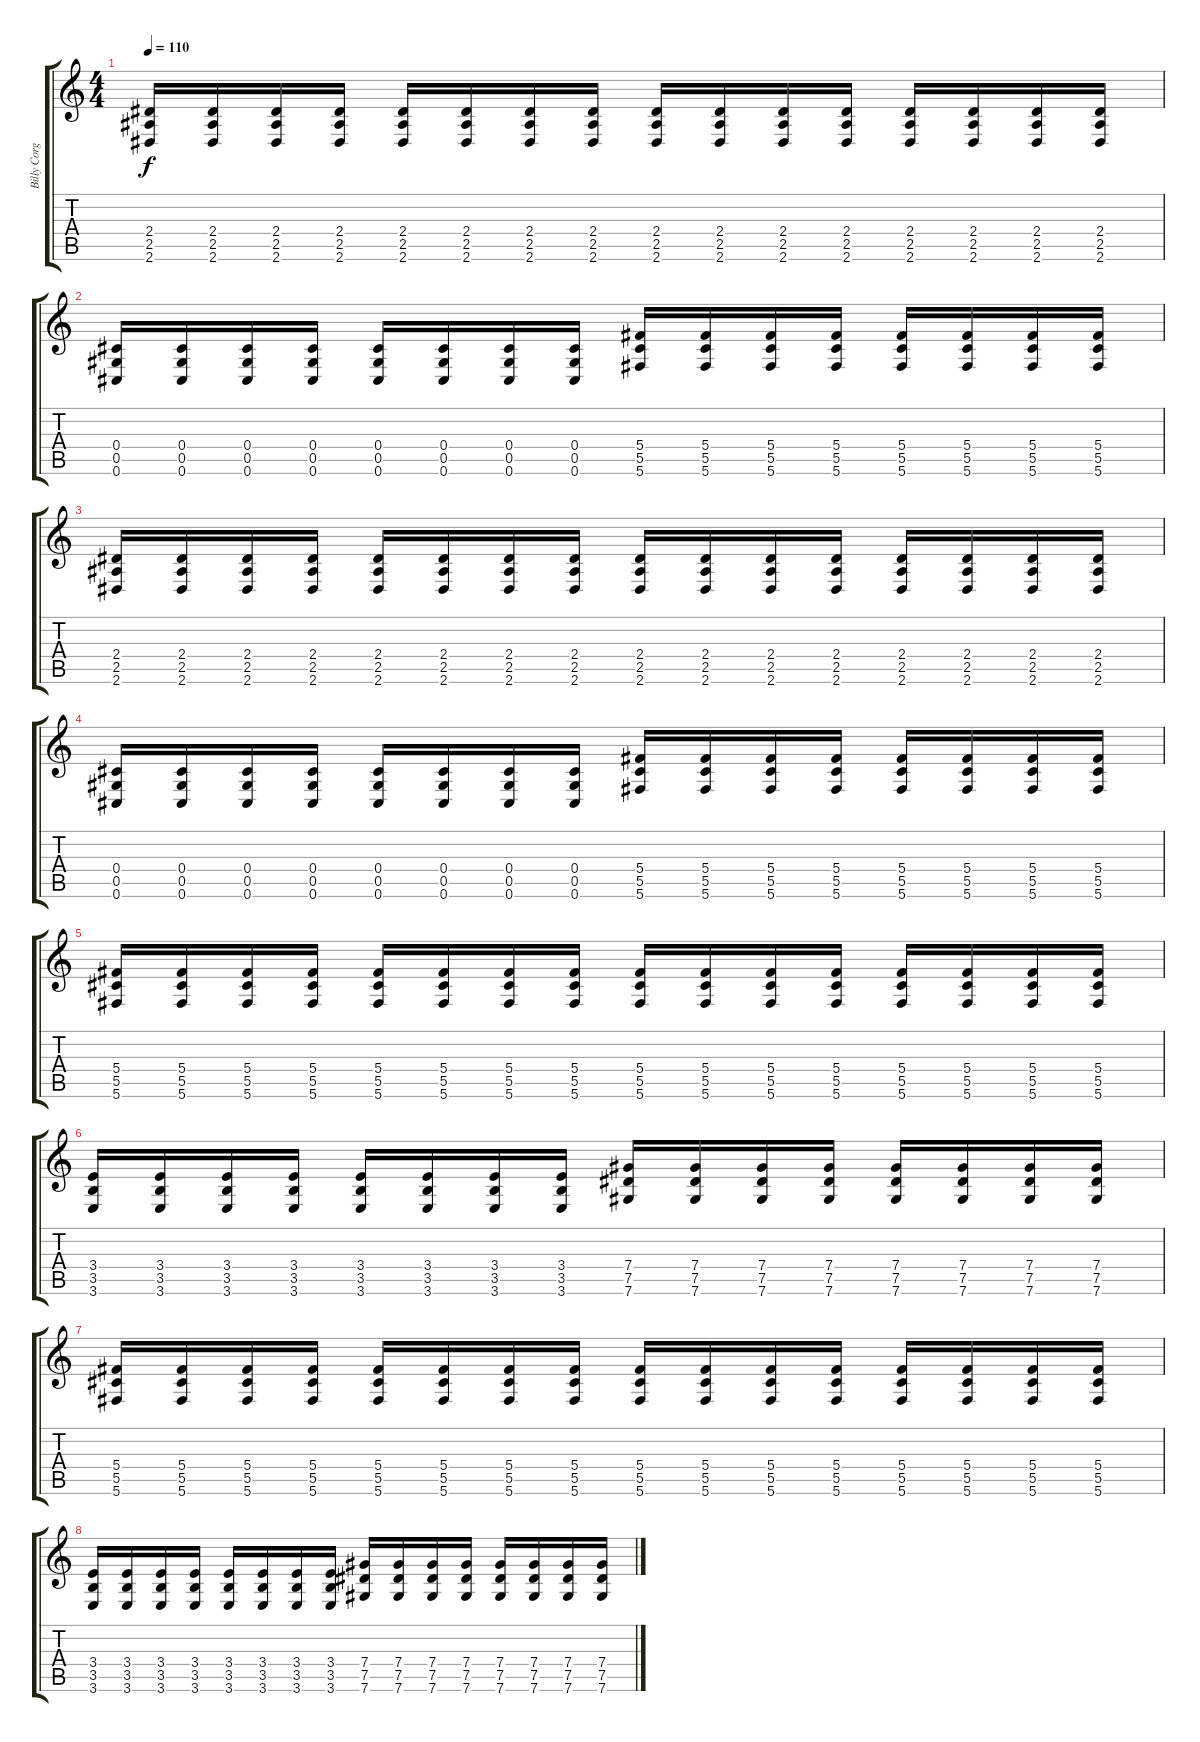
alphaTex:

\track ("Billy Corgan" "Billy Corg") {instrument distortionguitar}
\staff {score tabs}
\tuning (Eb4 Bb3 Gb3 Db3 Ab2 Db2) {hide}
\ts (4 4)
\tempo 110
\clef g2
\ks c
(2.4 2.5 2.6).16{dy f} (2.4 2.5 2.6).16 (2.4 2.5 2.6).16 (2.4 2.5 2.6).16 (2.4 2.5 2.6).16 (2.4 2.5 2.6).16 (2.4 2.5 2.6).16 (2.4 2.5 2.6).16 (2.4 2.5 2.6).16 (2.4 2.5 2.6).16 (2.4 2.5 2.6).16 (2.4 2.5 2.6).16 (2.4 2.5 2.6).16 (2.4 2.5 2.6).16 (2.4 2.5 2.6).16 (2.4 2.5 2.6).16 |
(0.4 0.5 0.6).16 (0.4 0.5 0.6).16 (0.4 0.5 0.6).16 (0.4 0.5 0.6).16 (0.4 0.5 0.6).16 (0.4 0.5 0.6).16 (0.4 0.5 0.6).16 (0.4 0.5 0.6).16 (5.4 5.5 5.6).16 (5.4 5.5 5.6).16 (5.4 5.5 5.6).16 (5.4 5.5 5.6).16 (5.4 5.5 5.6).16 (5.4 5.5 5.6).16 (5.4 5.5 5.6).16 (5.4 5.5 5.6).16 |
(2.4 2.5 2.6).16 (2.4 2.5 2.6).16 (2.4 2.5 2.6).16 (2.4 2.5 2.6).16 (2.4 2.5 2.6).16 (2.4 2.5 2.6).16 (2.4 2.5 2.6).16 (2.4 2.5 2.6).16 (2.4 2.5 2.6).16 (2.4 2.5 2.6).16 (2.4 2.5 2.6).16 (2.4 2.5 2.6).16 (2.4 2.5 2.6).16 (2.4 2.5 2.6).16 (2.4 2.5 2.6).16 (2.4 2.5 2.6).16 |
(0.4 0.5 0.6).16 (0.4 0.5 0.6).16 (0.4 0.5 0.6).16 (0.4 0.5 0.6).16 (0.4 0.5 0.6).16 (0.4 0.5 0.6).16 (0.4 0.5 0.6).16 (0.4 0.5 0.6).16 (5.4 5.5 5.6).16 (5.4 5.5 5.6).16 (5.4 5.5 5.6).16 (5.4 5.5 5.6).16 (5.4 5.5 5.6).16 (5.4 5.5 5.6).16 (5.4 5.5 5.6).16 (5.4 5.5 5.6).16 |
(5.4 5.5 5.6).16 (5.4 5.5 5.6).16 (5.4 5.5 5.6).16 (5.4 5.5 5.6).16 (5.4 5.5 5.6).16 (5.4 5.5 5.6).16 (5.4 5.5 5.6).16 (5.4 5.5 5.6).16 (5.4 5.5 5.6).16 (5.4 5.5 5.6).16 (5.4 5.5 5.6).16 (5.4 5.5 5.6).16 (5.4 5.5 5.6).16 (5.4 5.5 5.6).16 (5.4 5.5 5.6).16 (5.4 5.5 5.6).16 |
(3.4 3.5 3.6).16 (3.4 3.5 3.6).16 (3.4 3.5 3.6).16 (3.4 3.5 3.6).16 (3.4 3.5 3.6).16 (3.4 3.5 3.6).16 (3.4 3.5 3.6).16 (3.4 3.5 3.6).16 (7.4 7.5 7.6).16 (7.4 7.5 7.6).16 (7.4 7.5 7.6).16 (7.4 7.5 7.6).16 (7.4 7.5 7.6).16 (7.4 7.5 7.6).16 (7.4 7.5 7.6).16 (7.4 7.5 7.6).16 |
(5.4 5.5 5.6).16 (5.4 5.5 5.6).16 (5.4 5.5 5.6).16 (5.4 5.5 5.6).16 (5.4 5.5 5.6).16 (5.4 5.5 5.6).16 (5.4 5.5 5.6).16 (5.4 5.5 5.6).16 (5.4 5.5 5.6).16 (5.4 5.5 5.6).16 (5.4 5.5 5.6).16 (5.4 5.5 5.6).16 (5.4 5.5 5.6).16 (5.4 5.5 5.6).16 (5.4 5.5 5.6).16 (5.4 5.5 5.6).16 |
(3.4 3.5 3.6).16 (3.4 3.5 3.6).16 (3.4 3.5 3.6).16 (3.4 3.5 3.6).16 (3.4 3.5 3.6).16 (3.4 3.5 3.6).16 (3.4 3.5 3.6).16 (3.4 3.5 3.6).16 (7.4 7.5 7.6).16 (7.4 7.5 7.6).16 (7.4 7.5 7.6).16 (7.4 7.5 7.6).16 (7.4 7.5 7.6).16 (7.4 7.5 7.6).16 (7.4 7.5 7.6).16 (7.4 7.5 7.6).16
